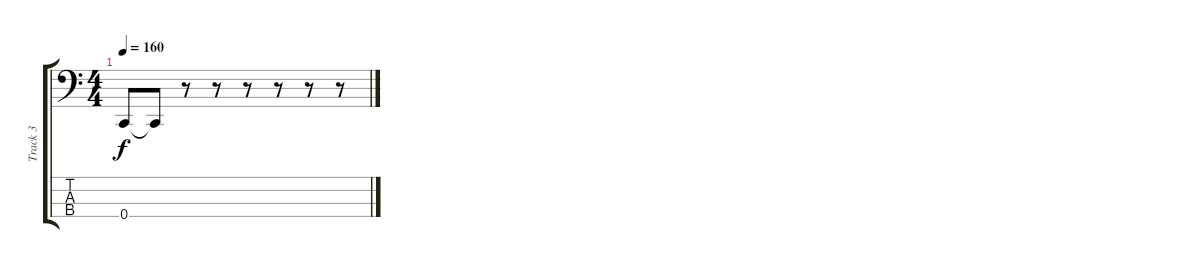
\track ("Track 3" "Track 3") {instrument electricbasspick}
\staff {score tabs}
\tuning (F2 C2 G1 C1) {hide}
\ts (4 4)
\tempo 160
\clef f4
\ks c
0.4.8{dy f} 0.4{t}.8 r.8 r.8 r.8 r.8 r.8 r.8
